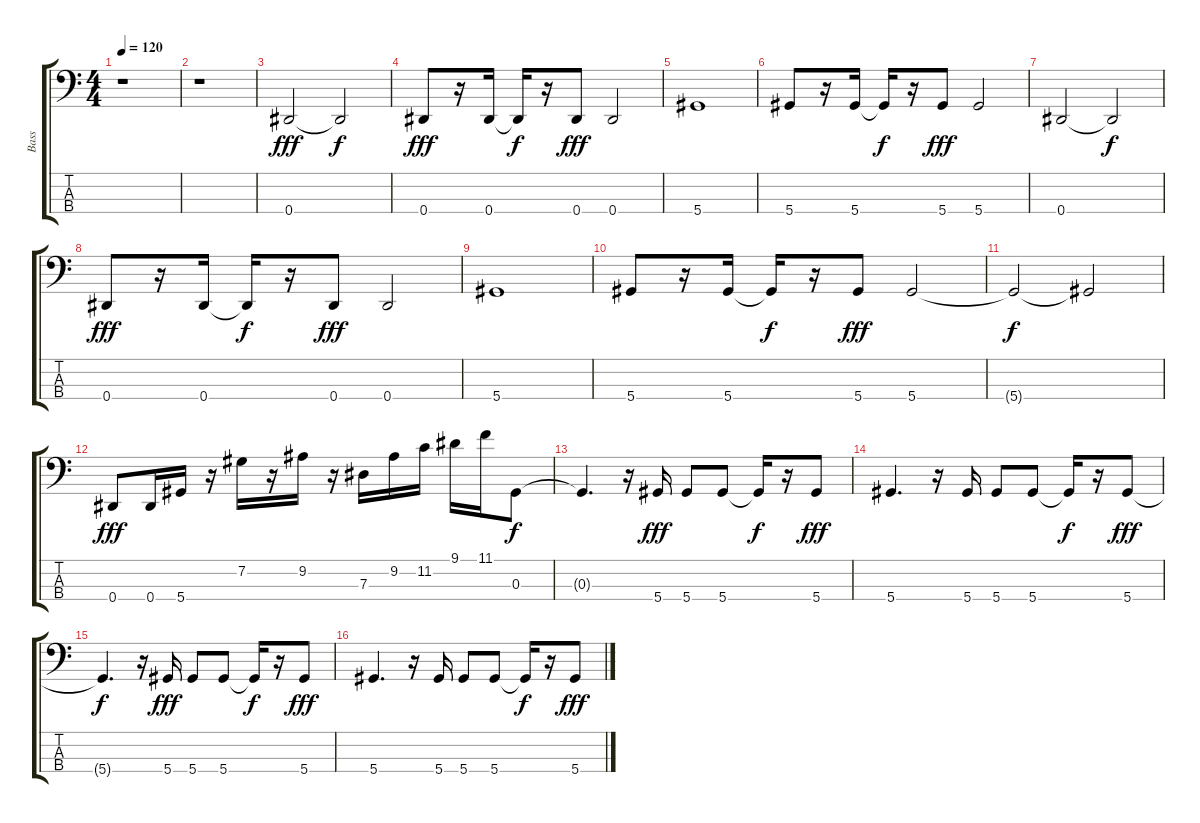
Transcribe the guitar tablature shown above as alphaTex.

\track ("Bass" "Bass") {instrument electricbasspick}
\staff {score tabs}
\tuning (Gb2 Db2 Ab1 Eb1) {hide}
\ts (4 4)
\tempo 120
\clef f4
\ks c
r.1{dy f} |
r.1 |
0.4.2{dy fff} 0.4{t}.2{dy f} |
0.4.8{dy fff} r.16 0.4.16 0.4{t}.16{dy f} r.16 0.4.8{dy fff} 0.4.2 |
5.4.1 |
5.4.8 r.16 5.4.16 5.4{t}.16{dy f} r.16 5.4.8{dy fff} 5.4.2 |
0.4.2 0.4{t}.2{dy f} |
0.4.8{dy fff} r.16 0.4.16 0.4{t}.16{dy f} r.16 0.4.8{dy fff} 0.4.2 |
5.4.1 |
5.4.8 r.16 5.4.16 5.4{t}.16{dy f} r.16 5.4.8{dy fff} 5.4.2 |
5.4{t}.2{dy f} 5.4{t}.2 |
0.4.8{dy fff} 0.4.16 5.4.16 r.16 7.2.16 r.16 9.2.16 r.16 7.3.16 9.2.16 11.2.16 9.1.16 11.1.16 0.3.8{dy f} |
0.3{t}.4{d} r.16 5.4.16{dy fff} 5.4.8 5.4.8 5.4{t}.16{dy f} r.16 5.4.8{dy fff} |
5.4.4{d} r.16 5.4.16 5.4.8 5.4.8 5.4{t}.16{dy f} r.16 5.4.8{dy fff} |
5.4{t}.4{d dy f} r.16 5.4.16{dy fff} 5.4.8 5.4.8 5.4{t}.16{dy f} r.16 5.4.8{dy fff} |
5.4.4{d} r.16 5.4.16 5.4.8 5.4.8 5.4{t}.16{dy f} r.16 5.4.8{dy fff}
